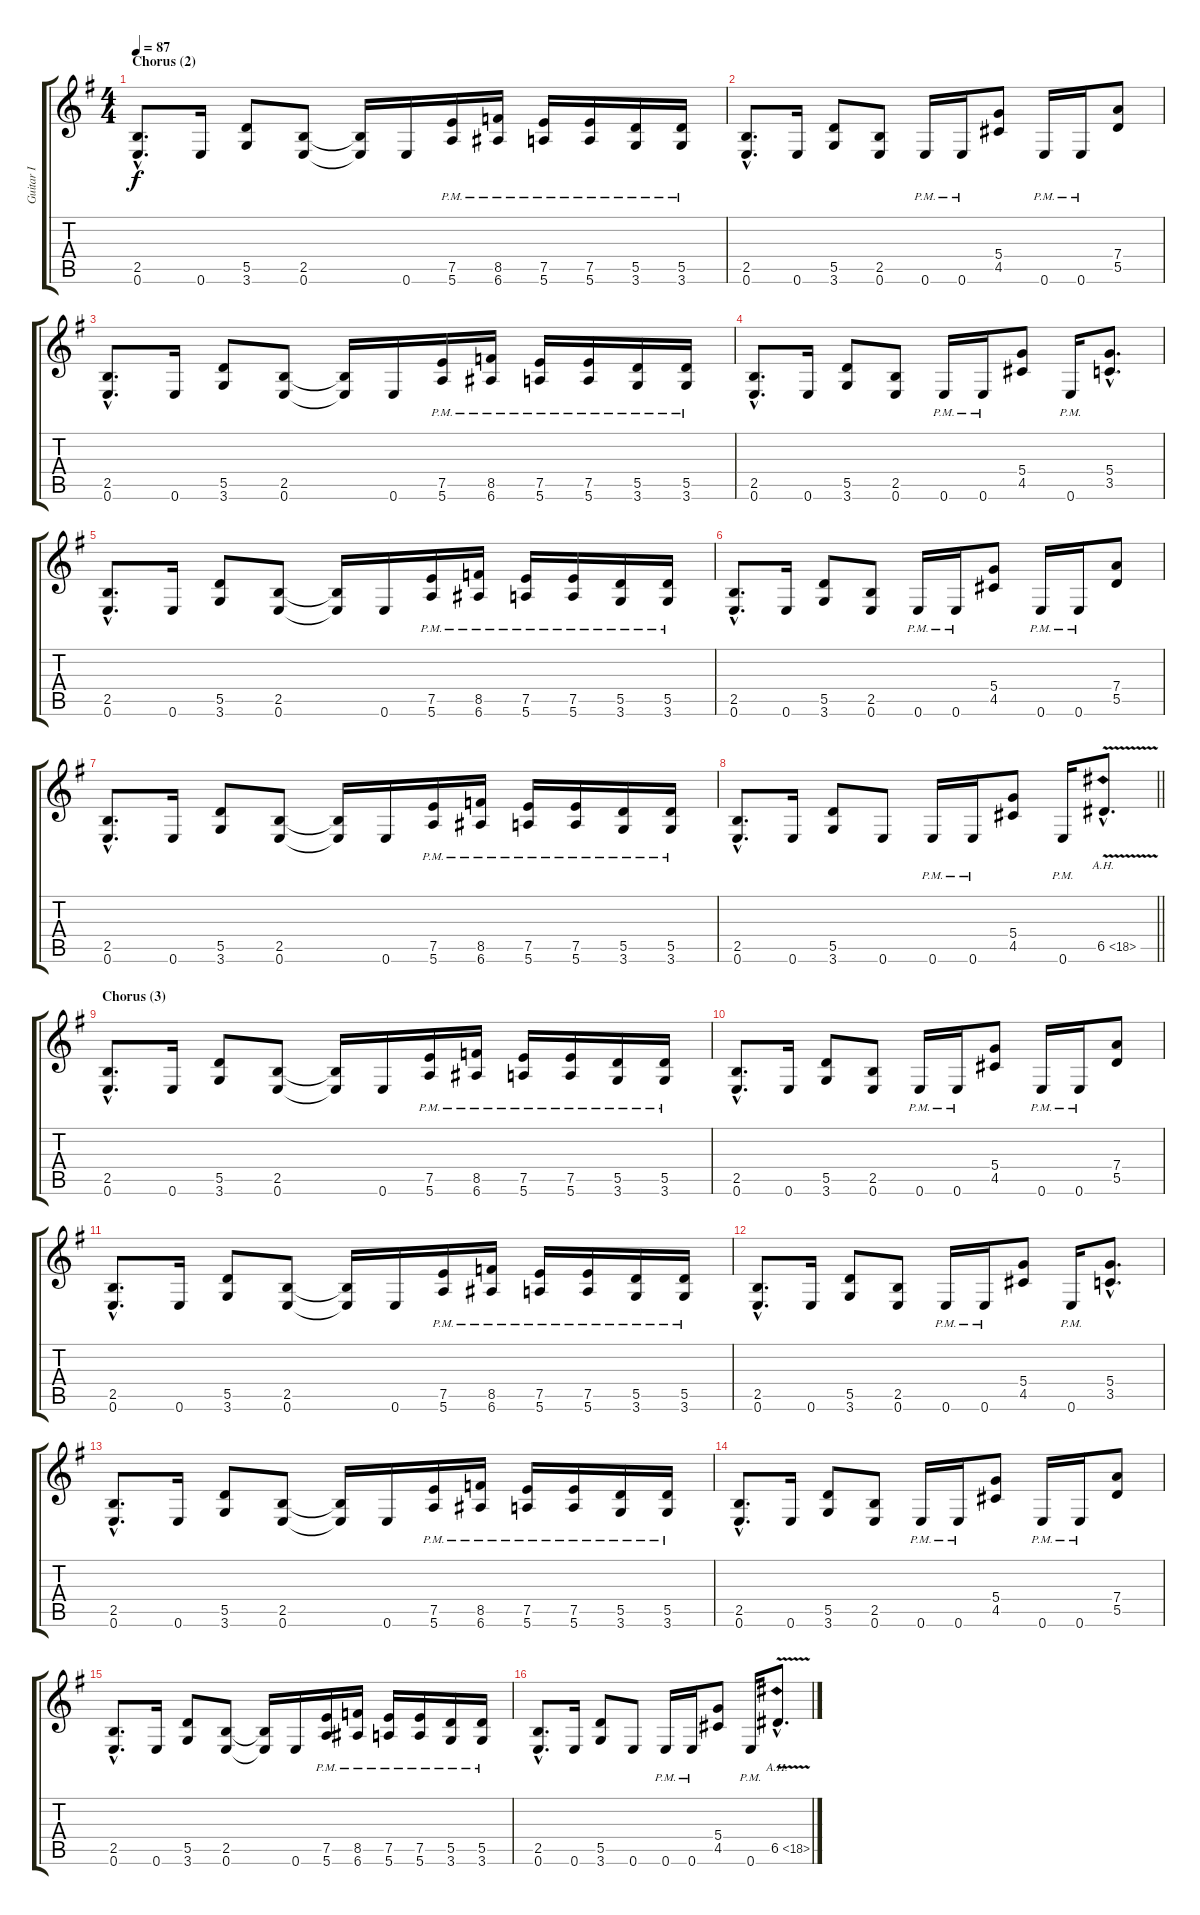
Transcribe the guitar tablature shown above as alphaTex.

\track ("Guitar I" "Guitar I") {instrument distortionguitar}
\staff {score tabs}
\tuning (E4 B3 G3 D3 A2 E2) {hide}
\ts (4 4)
\section ("" "Chorus (2)")
\tempo 87
\clef g2
\ks g
(2.5{hac} 0.6{hac}).8{d dy f} 0.6.16 (5.5 3.6).8 (2.5 0.6).8 (2.5{t} 0.6{t}).16 0.6.16 (7.5{pm} 5.6{pm}).16 (8.5{pm} 6.6{pm}).16 (7.5{pm} 5.6{pm}).16 (7.5{pm} 5.6{pm}).16 (5.5{pm} 3.6{pm}).16 (5.5{pm} 3.6{pm}).16 |
(2.5{hac} 0.6{hac}).8{d} 0.6.16 (5.5 3.6).8 (2.5 0.6).8 0.6{pm}.16 0.6{pm}.16 (5.4 4.5).8 0.6{pm}.16 0.6{pm}.16 (7.4 5.5).8 |
(2.5{hac} 0.6{hac}).8{d} 0.6.16 (5.5 3.6).8 (2.5 0.6).8 (2.5{t} 0.6{t}).16 0.6.16 (7.5{pm} 5.6{pm}).16 (8.5{pm} 6.6{pm}).16 (7.5{pm} 5.6{pm}).16 (7.5{pm} 5.6{pm}).16 (5.5{pm} 3.6{pm}).16 (5.5{pm} 3.6{pm}).16 |
(2.5{hac} 0.6{hac}).8{d} 0.6.16 (5.5 3.6).8 (2.5 0.6).8 0.6{pm}.16 0.6{pm}.16 (5.4 4.5).8 0.6{pm}.16 (5.4{hac} 3.5{hac}).8{d} |
(2.5{hac} 0.6{hac}).8{d} 0.6.16 (5.5 3.6).8 (2.5 0.6).8 (2.5{t} 0.6{t}).16 0.6.16 (7.5{pm} 5.6{pm}).16 (8.5{pm} 6.6{pm}).16 (7.5{pm} 5.6{pm}).16 (7.5{pm} 5.6{pm}).16 (5.5{pm} 3.6{pm}).16 (5.5{pm} 3.6{pm}).16 |
(2.5{hac} 0.6{hac}).8{d} 0.6.16 (5.5 3.6).8 (2.5 0.6).8 0.6{pm}.16 0.6{pm}.16 (5.4 4.5).8 0.6{pm}.16 0.6{pm}.16 (7.4 5.5).8 |
(2.5{hac} 0.6{hac}).8{d} 0.6.16 (5.5 3.6).8 (2.5 0.6).8 (2.5{t} 0.6{t}).16 0.6.16 (7.5{pm} 5.6{pm}).16 (8.5{pm} 6.6{pm}).16 (7.5{pm} 5.6{pm}).16 (7.5{pm} 5.6{pm}).16 (5.5{pm} 3.6{pm}).16 (5.5{pm} 3.6{pm}).16 |
\barLineRight lightlight
(2.5{hac} 0.6{hac}).8{d} 0.6.16 (5.5 3.6).8 0.6.8 0.6{pm}.16 0.6{pm}.16 (5.4 4.5).8 0.6{pm}.16 6.5{ah 12 v hac}.8{d} |
\section ("" "Chorus (3)")
(2.5{hac} 0.6{hac}).8{d} 0.6.16 (5.5 3.6).8 (2.5 0.6).8 (2.5{t} 0.6{t}).16 0.6.16 (7.5{pm} 5.6{pm}).16 (8.5{pm} 6.6{pm}).16 (7.5{pm} 5.6{pm}).16 (7.5{pm} 5.6{pm}).16 (5.5{pm} 3.6{pm}).16 (5.5{pm} 3.6{pm}).16 |
(2.5{hac} 0.6{hac}).8{d} 0.6.16 (5.5 3.6).8 (2.5 0.6).8 0.6{pm}.16 0.6{pm}.16 (5.4 4.5).8 0.6{pm}.16 0.6{pm}.16 (7.4 5.5).8 |
(2.5{hac} 0.6{hac}).8{d} 0.6.16 (5.5 3.6).8 (2.5 0.6).8 (2.5{t} 0.6{t}).16 0.6.16 (7.5{pm} 5.6{pm}).16 (8.5{pm} 6.6{pm}).16 (7.5{pm} 5.6{pm}).16 (7.5{pm} 5.6{pm}).16 (5.5{pm} 3.6{pm}).16 (5.5{pm} 3.6{pm}).16 |
(2.5{hac} 0.6{hac}).8{d} 0.6.16 (5.5 3.6).8 (2.5 0.6).8 0.6{pm}.16 0.6{pm}.16 (5.4 4.5).8 0.6{pm}.16 (5.4{hac} 3.5{hac}).8{d} |
(2.5{hac} 0.6{hac}).8{d} 0.6.16 (5.5 3.6).8 (2.5 0.6).8 (2.5{t} 0.6{t}).16 0.6.16 (7.5{pm} 5.6{pm}).16 (8.5{pm} 6.6{pm}).16 (7.5{pm} 5.6{pm}).16 (7.5{pm} 5.6{pm}).16 (5.5{pm} 3.6{pm}).16 (5.5{pm} 3.6{pm}).16 |
(2.5{hac} 0.6{hac}).8{d} 0.6.16 (5.5 3.6).8 (2.5 0.6).8 0.6{pm}.16 0.6{pm}.16 (5.4 4.5).8 0.6{pm}.16 0.6{pm}.16 (7.4 5.5).8 |
(2.5{hac} 0.6{hac}).8{d} 0.6.16 (5.5 3.6).8 (2.5 0.6).8 (2.5{t} 0.6{t}).16 0.6.16 (7.5{pm} 5.6{pm}).16 (8.5{pm} 6.6{pm}).16 (7.5{pm} 5.6{pm}).16 (7.5{pm} 5.6{pm}).16 (5.5{pm} 3.6{pm}).16 (5.5{pm} 3.6{pm}).16 |
(2.5{hac} 0.6{hac}).8{d} 0.6.16 (5.5 3.6).8 0.6.8 0.6{pm}.16 0.6{pm}.16 (5.4 4.5).8 0.6{pm}.16 6.5{ah 12 v hac}.8{d}
